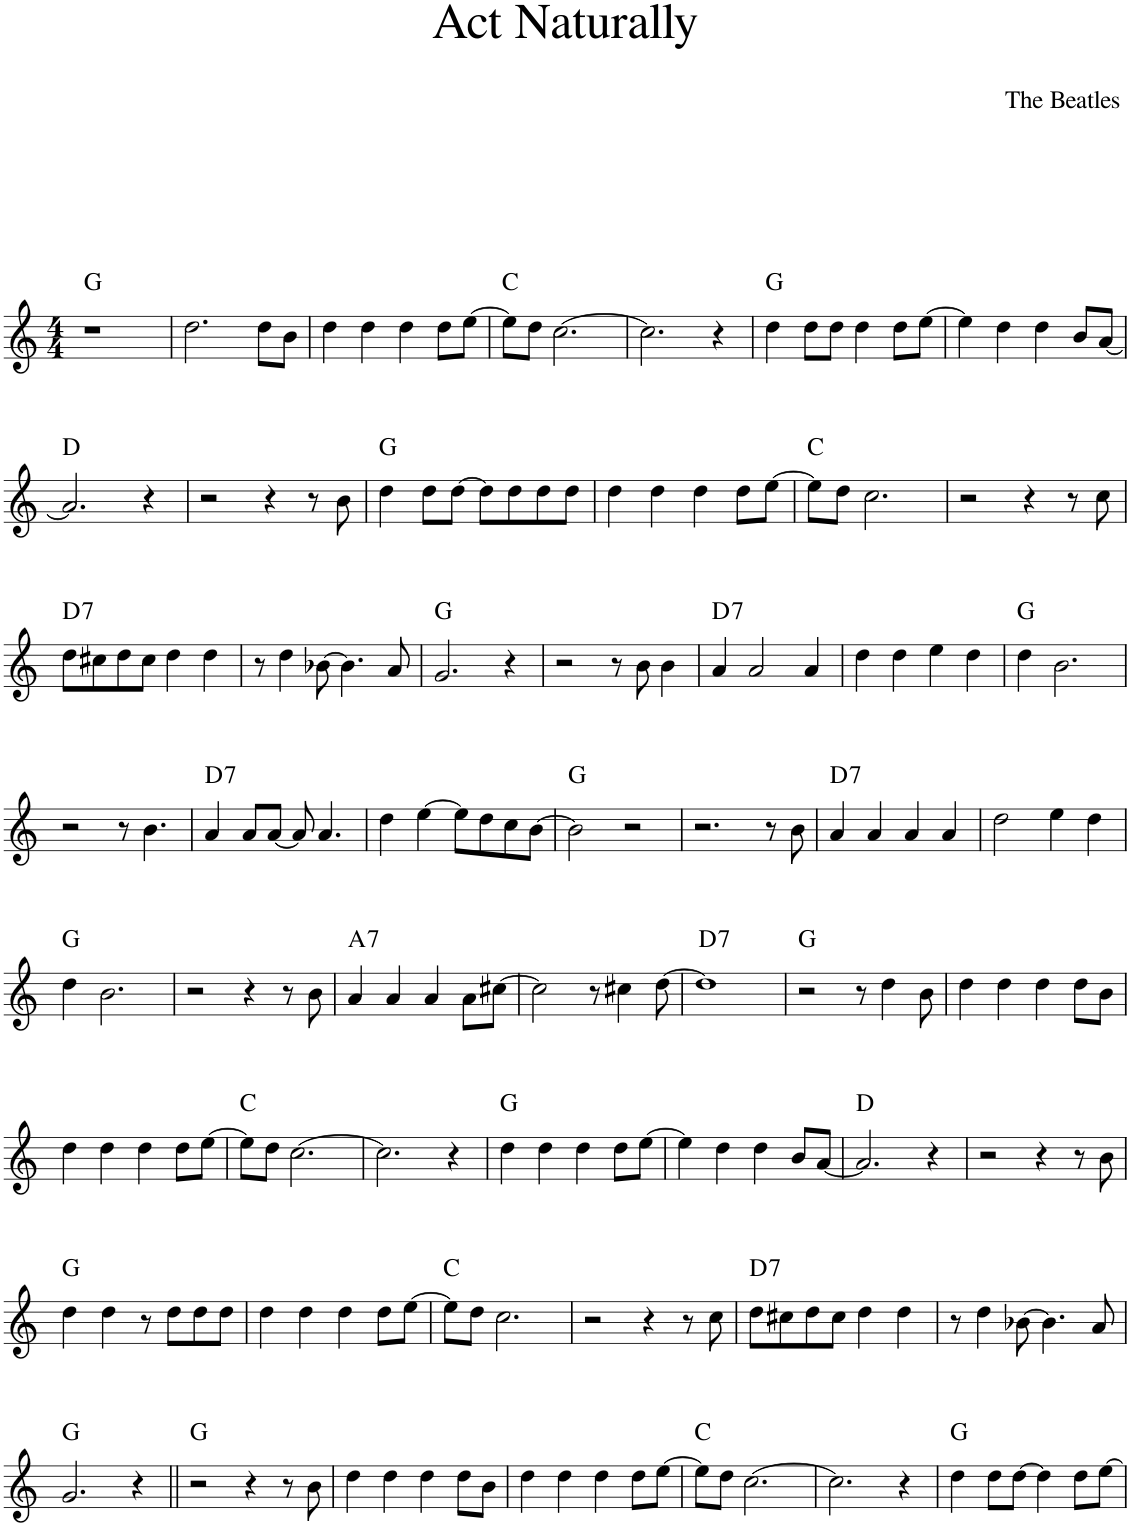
**kern	**harte
*part1	*part1
*staff1	*
*I"Piano	*
*I'Pno.	*
*clefG2	*
*k[]	*
*M4/4	*
=1	=1
1r	G:maj
=2	=2
2.dd\	.
8dd\L	.
8b\J	.
=3	=3
4dd\	.
4dd\	.
4dd\	.
8dd\L	.
[8ee\J	.
=4	=4
8ee\L]	C:maj
8dd\J	.
[2.cc\	.
=5	=5
2.cc\]	.
4r	.
=6	=6
4dd\	G:maj
8dd\L	.
8dd\J	.
4dd\	.
8dd\L	.
[8ee\J	.
=7	=7
4ee\]	.
4dd\	.
4dd\	.
8b/L	.
[8a/J	.
!!LO:LB:g=z
=8	=8
2.a/]	D:maj
4r	.
=9	=9
2r	.
4r	.
8r	.
8b\	.
=10	=10
4dd\	G:maj
8dd\L	.
[8dd\J	.
8dd\L]	.
8dd\	.
8dd\	.
8dd\J	.
=11	=11
4dd\	.
4dd\	.
4dd\	.
8dd\L	.
[8ee\J	.
=12	=12
8ee\L]	C:maj
8dd\J	.
2.cc\	.
=13	=13
2r	.
4r	.
8r	.
8cc\	.
!!LO:LB:g=z
=14	=14
!	!LO:H:kt=7
8dd\L	D:7
8cc#X\	.
8dd\	.
8cc#\J	.
4dd\	.
4dd\	.
=15	=15
8r	.
4dd\	.
[8b-X\	.
4.b-\]	.
8a/	.
=16	=16
2.g/	G:maj
4r	.
=17	=17
2r	.
8r	.
8b\	.
4b\	.
=18	=18
!	!LO:H:kt=7
4a/	D:7
2a/	.
4a/	.
=19	=19
4dd\	.
4dd\	.
4ee\	.
4dd\	.
=20	=20
4dd\	G:maj
2.b\	.
!!LO:LB:g=z
=21	=21
2r	.
8r	.
4.b\	.
=22	=22
!	!LO:H:kt=7
4a/	D:7
8a/L	.
[8a/J	.
8a/]	.
4.a/	.
=23	=23
4dd\	.
[4ee\	.
8ee\L]	.
8dd\	.
8cc\	.
[8b\J	.
=24	=24
2b\]	G:maj
2r	.
=25	=25
2.r	.
8r	.
8b\	.
=26	=26
!	!LO:H:kt=7
4a/	D:7
4a/	.
4a/	.
4a/	.
=27	=27
2dd\	.
4ee\	.
4dd\	.
!!LO:LB:g=z
=28	=28
4dd\	G:maj
2.b\	.
=29	=29
2r	.
4r	.
8r	.
8b\	.
=30	=30
!	!LO:H:kt=7
4a/	A:7
4a/	.
4a/	.
8a\L	.
[8cc#X\J	.
=31	=31
2cc#\]	.
8r	.
4cc#X\	.
[8dd\	.
=32	=32
!	!LO:H:kt=7
1dd]	D:7
=33	=33
2r	G:maj
8r	.
4dd\	.
8b\	.
=34	=34
4dd\	.
4dd\	.
4dd\	.
8dd\L	.
8b\J	.
!!LO:LB:g=z
=35	=35
4dd\	.
4dd\	.
4dd\	.
8dd\L	.
[8ee\J	.
=36	=36
8ee\L]	C:maj
8dd\J	.
[2.cc\	.
=37	=37
2.cc\]	.
4r	.
=38	=38
4dd\	G:maj
4dd\	.
4dd\	.
8dd\L	.
[8ee\J	.
=39	=39
4ee\]	.
4dd\	.
4dd\	.
8b/L	.
[8a/J	.
=40	=40
2.a/]	D:maj
4r	.
=41	=41
2r	.
4r	.
8r	.
8b\	.
!!LO:LB:g=z
=42	=42
4dd\	G:maj
4dd\	.
8r	.
8dd\L	.
8dd\	.
8dd\J	.
=43	=43
4dd\	.
4dd\	.
4dd\	.
8dd\L	.
[8ee\J	.
=44	=44
8ee\L]	C:maj
8dd\J	.
2.cc\	.
=45	=45
2r	.
4r	.
8r	.
8cc\	.
=46	=46
!	!LO:H:kt=7
8dd\L	D:7
8cc#X\	.
8dd\	.
8cc#\J	.
4dd\	.
4dd\	.
=47	=47
8r	.
4dd\	.
[8b-X\	.
4.b-\]	.
8a/	.
!!LO:LB:g=z
=48	=48
2.g/	G:maj
4r	.
=49||	=49||
2r	G:maj
4r	.
8r	.
8b\	.
=50	=50
4dd\	.
4dd\	.
4dd\	.
8dd\L	.
8b\J	.
=51	=51
4dd\	.
4dd\	.
4dd\	.
8dd\L	.
[8ee\J	.
=52	=52
8ee\L]	C:maj
8dd\J	.
[2.cc\	.
=53	=53
2.cc\]	.
4r	.
=54	=54
4dd\	G:maj
8dd\L	.
[8dd\J	.
4dd\]	.
8dd\L	.
[8ee\J	.
=	=
*-	*-
